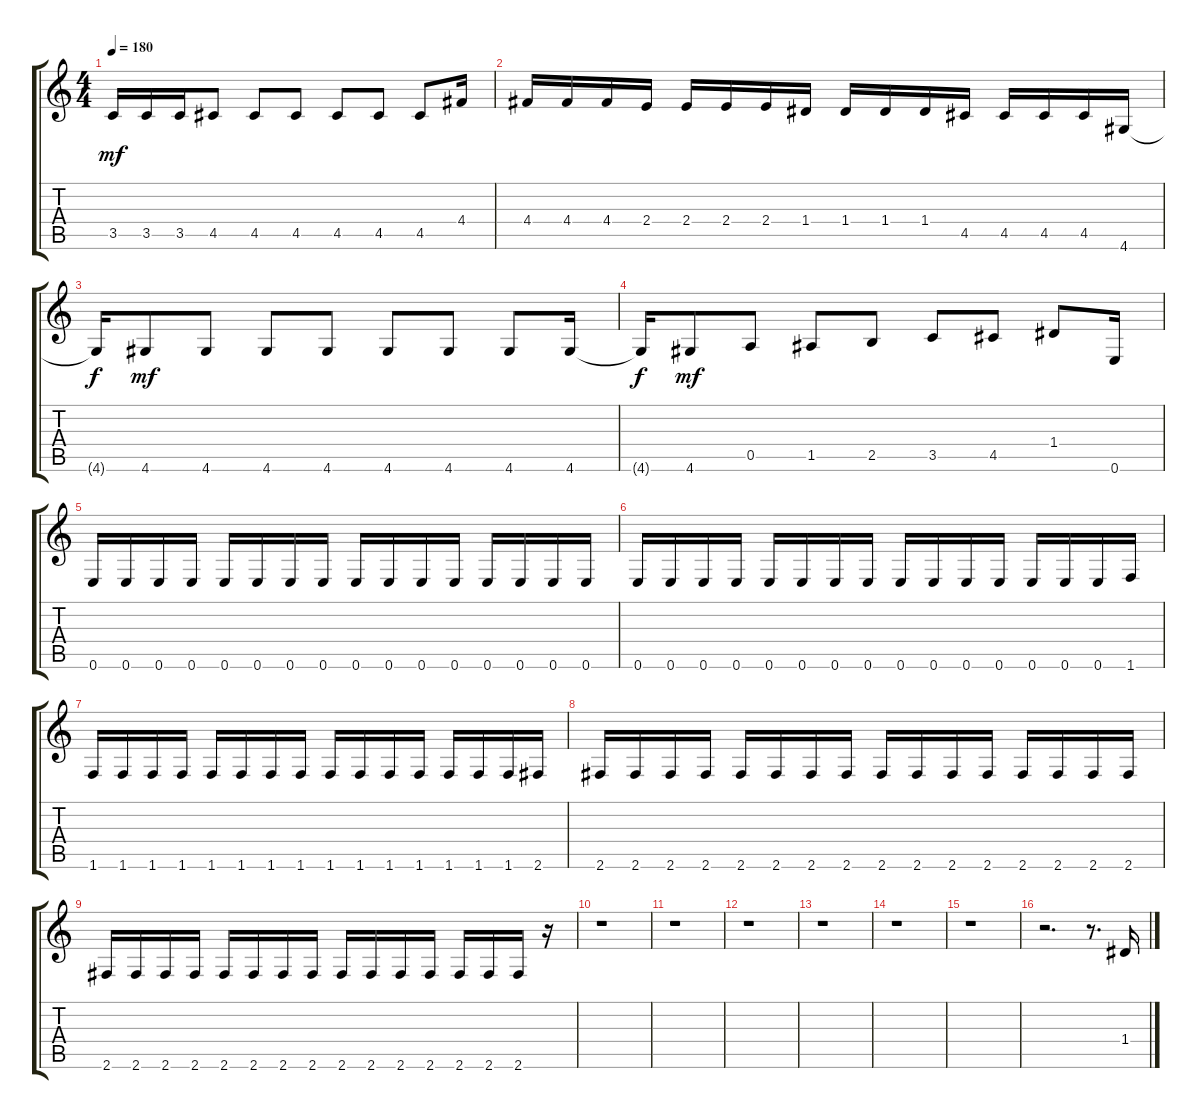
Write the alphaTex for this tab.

\track "" {instrument overdrivenguitar}
\staff {score tabs}
\tuning (E4 B3 G3 D3 A2 E2) {hide}
\ts (4 4)
\tempo 180
\clef g2
\ks c
3.5.16{dy mf} 3.5.16 3.5.16 4.5.8 4.5.8 4.5.8 4.5.8 4.5.8 4.5.8 4.4.16 |
4.4.16 4.4.16 4.4.16 2.4.16 2.4.16 2.4.16 2.4.16 1.4.16 1.4.16 1.4.16 1.4.16 4.5.16 4.5.16 4.5.16 4.5.16 4.6.16 |
4.6{t}.16{dy f} 4.6.8{dy mf} 4.6.8 4.6.8 4.6.8 4.6.8 4.6.8 4.6.8 4.6.16 |
4.6{t}.16{dy f} 4.6.8{dy mf} 0.5.8 1.5.8 2.5.8 3.5.8 4.5.8 1.4.8 0.6.16 |
0.6.16 0.6.16 0.6.16 0.6.16 0.6.16 0.6.16 0.6.16 0.6.16 0.6.16 0.6.16 0.6.16 0.6.16 0.6.16 0.6.16 0.6.16 0.6.16 |
0.6.16 0.6.16 0.6.16 0.6.16 0.6.16 0.6.16 0.6.16 0.6.16 0.6.16 0.6.16 0.6.16 0.6.16 0.6.16 0.6.16 0.6.16 1.6.16 |
1.6.16 1.6.16 1.6.16 1.6.16 1.6.16 1.6.16 1.6.16 1.6.16 1.6.16 1.6.16 1.6.16 1.6.16 1.6.16 1.6.16 1.6.16 2.6.16 |
2.6.16 2.6.16 2.6.16 2.6.16 2.6.16 2.6.16 2.6.16 2.6.16 2.6.16 2.6.16 2.6.16 2.6.16 2.6.16 2.6.16 2.6.16 2.6.16 |
2.6.16 2.6.16 2.6.16 2.6.16 2.6.16 2.6.16 2.6.16 2.6.16 2.6.16 2.6.16 2.6.16 2.6.16 2.6.16 2.6.16 2.6.16 r.16 |
r.1 |
r.1 |
r.1 |
r.1 |
r.1 |
r.1 |
r.2{d} r.8{d} 1.4.16
